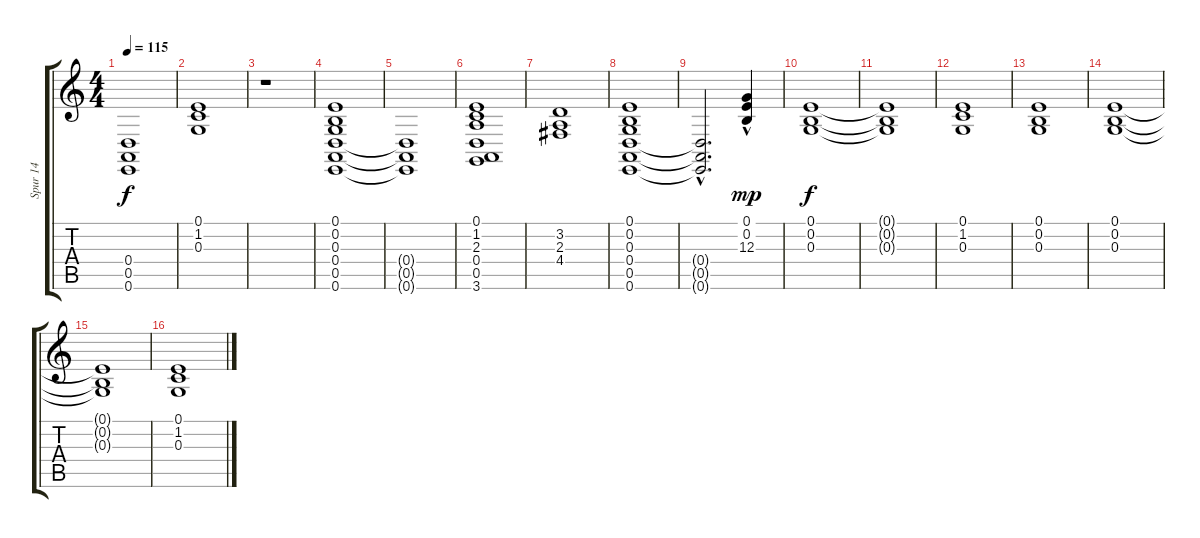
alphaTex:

\track ("Spur 14" "Spur 14") {instrument stringensemble2}
\staff {score tabs}
\tuning (E4 B3 G3 D3 A2 E2) {hide}
\ts (4 4)
\tempo 115
\clef g2
\ks c
(0.4{t} 0.5{t} 0.6{t}).1{dy f} |
(0.1 1.2 0.3).1 |
r.1 |
(0.1 0.2 0.3 0.4 0.5 0.6).1 |
(0.4{t} 0.5{t} 0.6{t}).1 |
(0.1 1.2 2.3 0.4 0.5 3.6).1 |
(3.2 2.3 4.4).1 |
(0.1 0.2 0.3 0.4 0.5 0.6).1 |
(0.4{hac t} 0.5{hac t} 0.6{hac t}).2{d} (0.1 0.2{hac} 12.3).4{dy mp} |
(0.1 0.2 0.3).1{dy f} |
(0.1{t} 0.2{t} 0.3{t}).1 |
(0.1 1.2 0.3).1 |
(0.1 0.2 0.3).1 |
(0.1 0.2 0.3).1 |
(0.1{t} 0.2{t} 0.3{t}).1 |
(0.1 1.2 0.3).1
